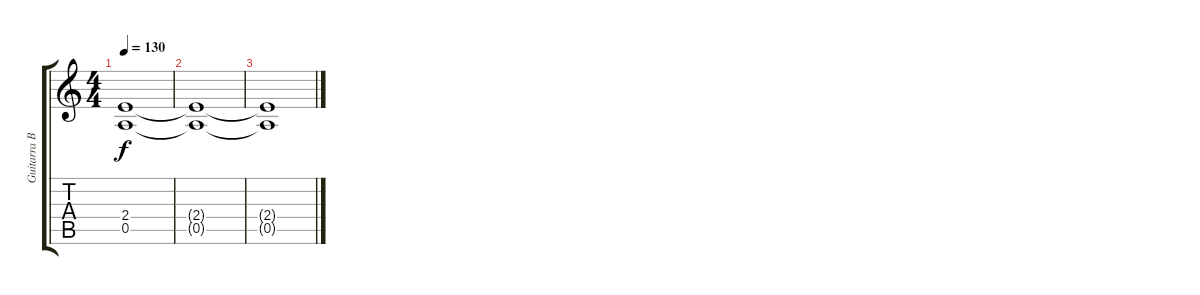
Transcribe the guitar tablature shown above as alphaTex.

\track ("Guitarra Base" "Guitarra B") {instrument overdrivenguitar}
\staff {score tabs}
\tuning (E4 B3 G3 D3 A2 E2) {hide}
\ts (4 4)
\tempo 130
\clef g2
\ks c
(2.4{t} 0.5{t}).1{dy f volume 1} |
(2.4{t} 0.5{t}).1{volume 1} |
(2.4{t} 0.5{t}).1{volume 1}
